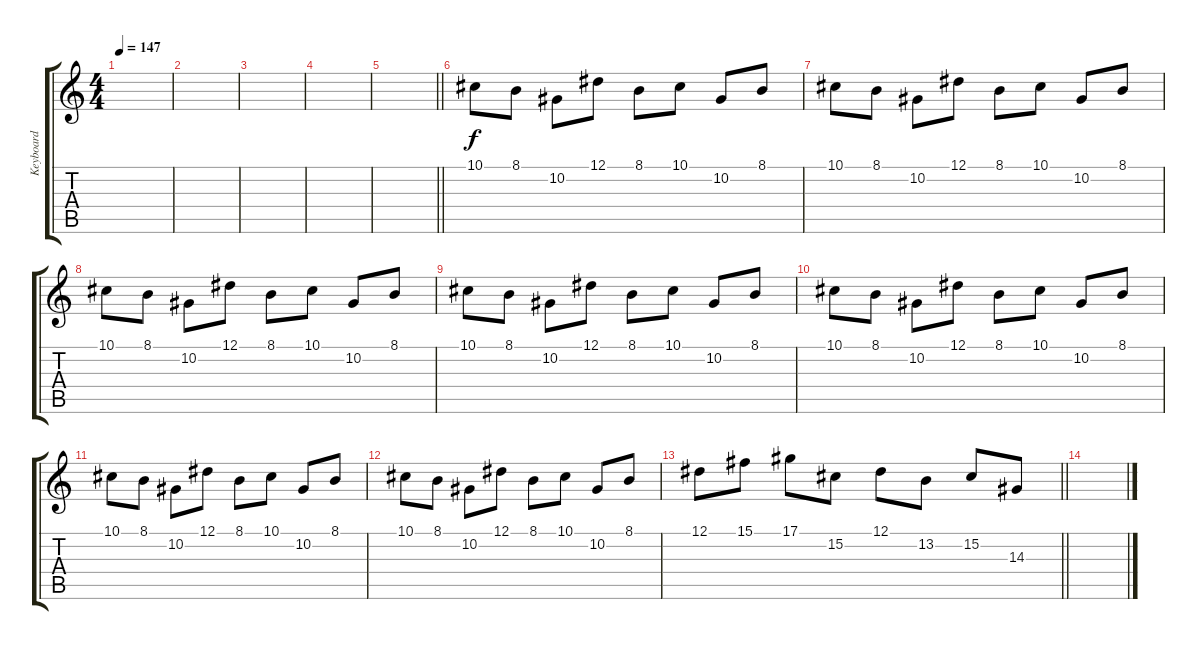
\track ("Keyboard" "Keyboard") {instrument orchestralharp}
\staff {score tabs}
\tuning (Eb4 Bb3 Gb3 Db3 Ab2 Eb2) {hide}
\ts (4 4)
\tempo 147
\clef g2
\ks c
|
|
|
|
\barLineRight lightlight
|
\section ("" "")
10.1.8 8.1.8 10.2.8 12.1.8 8.1.8 10.1.8 10.2.8 8.1.8 |
10.1.8 8.1.8 10.2.8 12.1.8 8.1.8 10.1.8 10.2.8 8.1.8 |
10.1.8 8.1.8 10.2.8 12.1.8 8.1.8 10.1.8 10.2.8 8.1.8 |
10.1.8 8.1.8 10.2.8 12.1.8 8.1.8 10.1.8 10.2.8 8.1.8 |
10.1.8 8.1.8 10.2.8 12.1.8 8.1.8 10.1.8 10.2.8 8.1.8 |
10.1.8 8.1.8 10.2.8 12.1.8 8.1.8 10.1.8 10.2.8 8.1.8 |
10.1.8 8.1.8 10.2.8 12.1.8 8.1.8 10.1.8 10.2.8 8.1.8 |
\barLineRight lightlight
12.1.8 15.1.8 17.1.8 15.2.8 12.1.8 13.2.8 15.2.8 14.3.8 |
\section ("" "")
